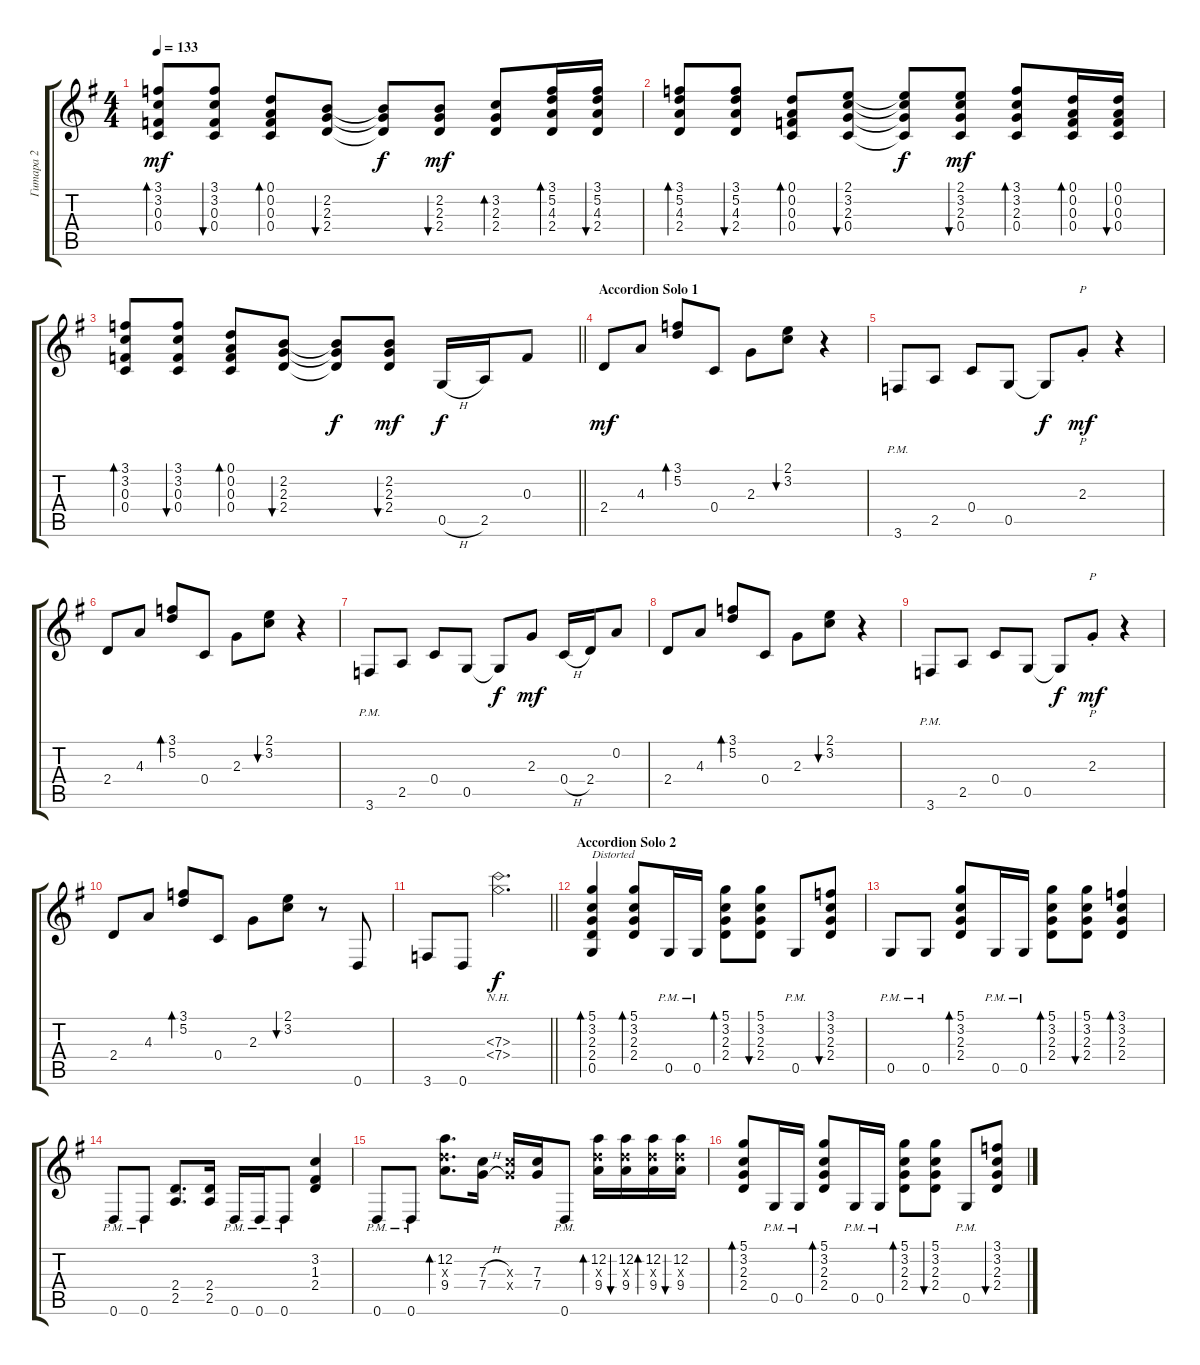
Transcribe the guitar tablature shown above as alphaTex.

\track ("Гитара 2" "Гитара 2") {instrument distortionguitar}
\staff {score tabs}
\tuning (D4 A3 F3 C3 G2 D2) {hide}
\ts (4 4)
\tempo 133
\clef g2
\ks eminor
(3.1 3.2 0.3 0.4).8{bd 60 dy mf} (3.1 3.2 0.3 0.4).8{bu 60} (0.1 0.2 0.3 0.4).8{bd 60} (2.2 2.3 2.4).8{bu 60} (2.2{t} 2.3{t} 2.4{t}).8{dy f} (2.2 2.3 2.4).8{bu 60 dy mf} (3.2 2.3 2.4).8{bd 60} (3.1 5.2 4.3 2.4).16{bd 60} (3.1 5.2 4.3 2.4).16{bu 60} |
(3.1 5.2 4.3 2.4).8{bd 60} (3.1 5.2 4.3 2.4).8{bu 60} (0.1 0.2 0.3 0.4).8{bd 60} (2.1 3.2 2.3 0.4).8{bu 60} (2.1{t} 3.2{t} 2.3{t} 0.4{t}).8{dy f} (2.1 3.2 2.3 0.4).8{bu 60 dy mf} (3.1 3.2 2.3 0.4).8{bd 60} (0.1 0.2 0.3 0.4).16{bd 60} (0.1 0.2 0.3 0.4).16{bu 60} |
\barLineRight lightlight
(3.1 3.2 0.3 0.4).8{bd 60} (3.1 3.2 0.3 0.4).8{bu 60} (0.1 0.2 0.3 0.4).8{bd 60} (2.2 2.3 2.4).8{bu 60} (2.2{t} 2.3{t} 2.4{t}).8{dy f} (2.2 2.3 2.4).8{bu 60 dy mf} 0.5{h}.16{dy f} 2.5.16 0.3.8 |
\section ("" "Accordion Solo 1")
2.4.8{dy mf volume 8 instrument electricguitarclean} 4.3.8 (3.1 5.2).8{bd 60} 0.4.8 2.3.8 (2.1 3.2).8{bu 60} r.4 |
3.6{pm}.8 2.5.8 0.4.8 0.5.8 0.5{t}.8{dy f} 2.3{st}.8{p dy mf} r.4 |
2.4.8 4.3.8 (3.1 5.2).8{bd 60} 0.4.8 2.3.8 (2.1 3.2).8{bu 60} r.4 |
3.6{pm}.8 2.5.8 0.4.8 0.5.8 0.5{t}.8{dy f} 2.3.8{dy mf} 0.4{h}.16 2.4.16 0.2.8 |
2.4.8 4.3.8 (3.1 5.2).8{bd 60} 0.4.8 2.3.8 (2.1 3.2).8{bu 60} r.4 |
3.6{pm}.8 2.5.8 0.4.8 0.5.8 0.5{t}.8{dy f} 2.3{st}.8{p dy mf} r.4 |
2.4.8 4.3.8 (3.1 5.2).8{bd 60} 0.4.8 2.3.8 (2.1 3.2).8{bu 60} r.8 0.6.8 |
\barLineRight lightlight
3.6.8 0.6.8 (7.3{nh} 7.4{nh}).2{d dy f} |
\section ("" "Accordion Solo 2")
(5.1 3.2 2.3 2.4 0.5).4{bd 60 txt "Distorted" balance 11 instrument distortionguitar} (5.1 3.2 2.3 2.4).8{bd 60} 0.5{pm}.16 0.5{pm}.16 (5.1 3.2 2.3 2.4).8{bd 60} (5.1 3.2 2.3 2.4).8{bu 60} 0.5{pm}.8 (3.1 3.2 2.3 2.4).8{bu 60} |
0.5{pm}.8 0.5{pm}.8 (5.1 3.2 2.3 2.4).8{bd 60} 0.5{pm}.16 0.5{pm}.16 (5.1 3.2 2.3 2.4).8{bd 60} (5.1 3.2 2.3 2.4).8{bu 60} (3.1 3.2 2.3 2.4).4{bd 60} |
0.6{pm}.8 0.6{pm}.8 (2.4 2.5).8{d} (2.4 2.5).16 0.6{pm}.16 0.6{pm}.16 0.6{pm}.8 (3.2 1.3 2.4).4 |
0.6{pm}.8 0.6{pm}.8 (12.2 9.3{x} 9.4).8{d bd 60} (7.3{h} 7.4{h}).16 (7.3{x} 7.4{x}).16 (7.3 7.4).16 0.6{pm}.8 (12.2 9.3{x} 9.4).16{bd 60} (12.2 9.3{x} 9.4).16{bu 60} (12.2 9.3{x} 9.4).16{bd 60} (12.2 9.3{x} 9.4).16{bu 60} |
(5.1 3.2 2.3 2.4).8{bd 60} 0.5{pm}.16 0.5{pm}.16 (5.1 3.2 2.3 2.4).8{bd 60} 0.5{pm}.16 0.5{pm}.16 (5.1 3.2 2.3 2.4).8{bd 60} (5.1 3.2 2.3 2.4).8{bu 60} 0.5{pm}.8 (3.1 3.2 2.3 2.4).8{bu 60}
